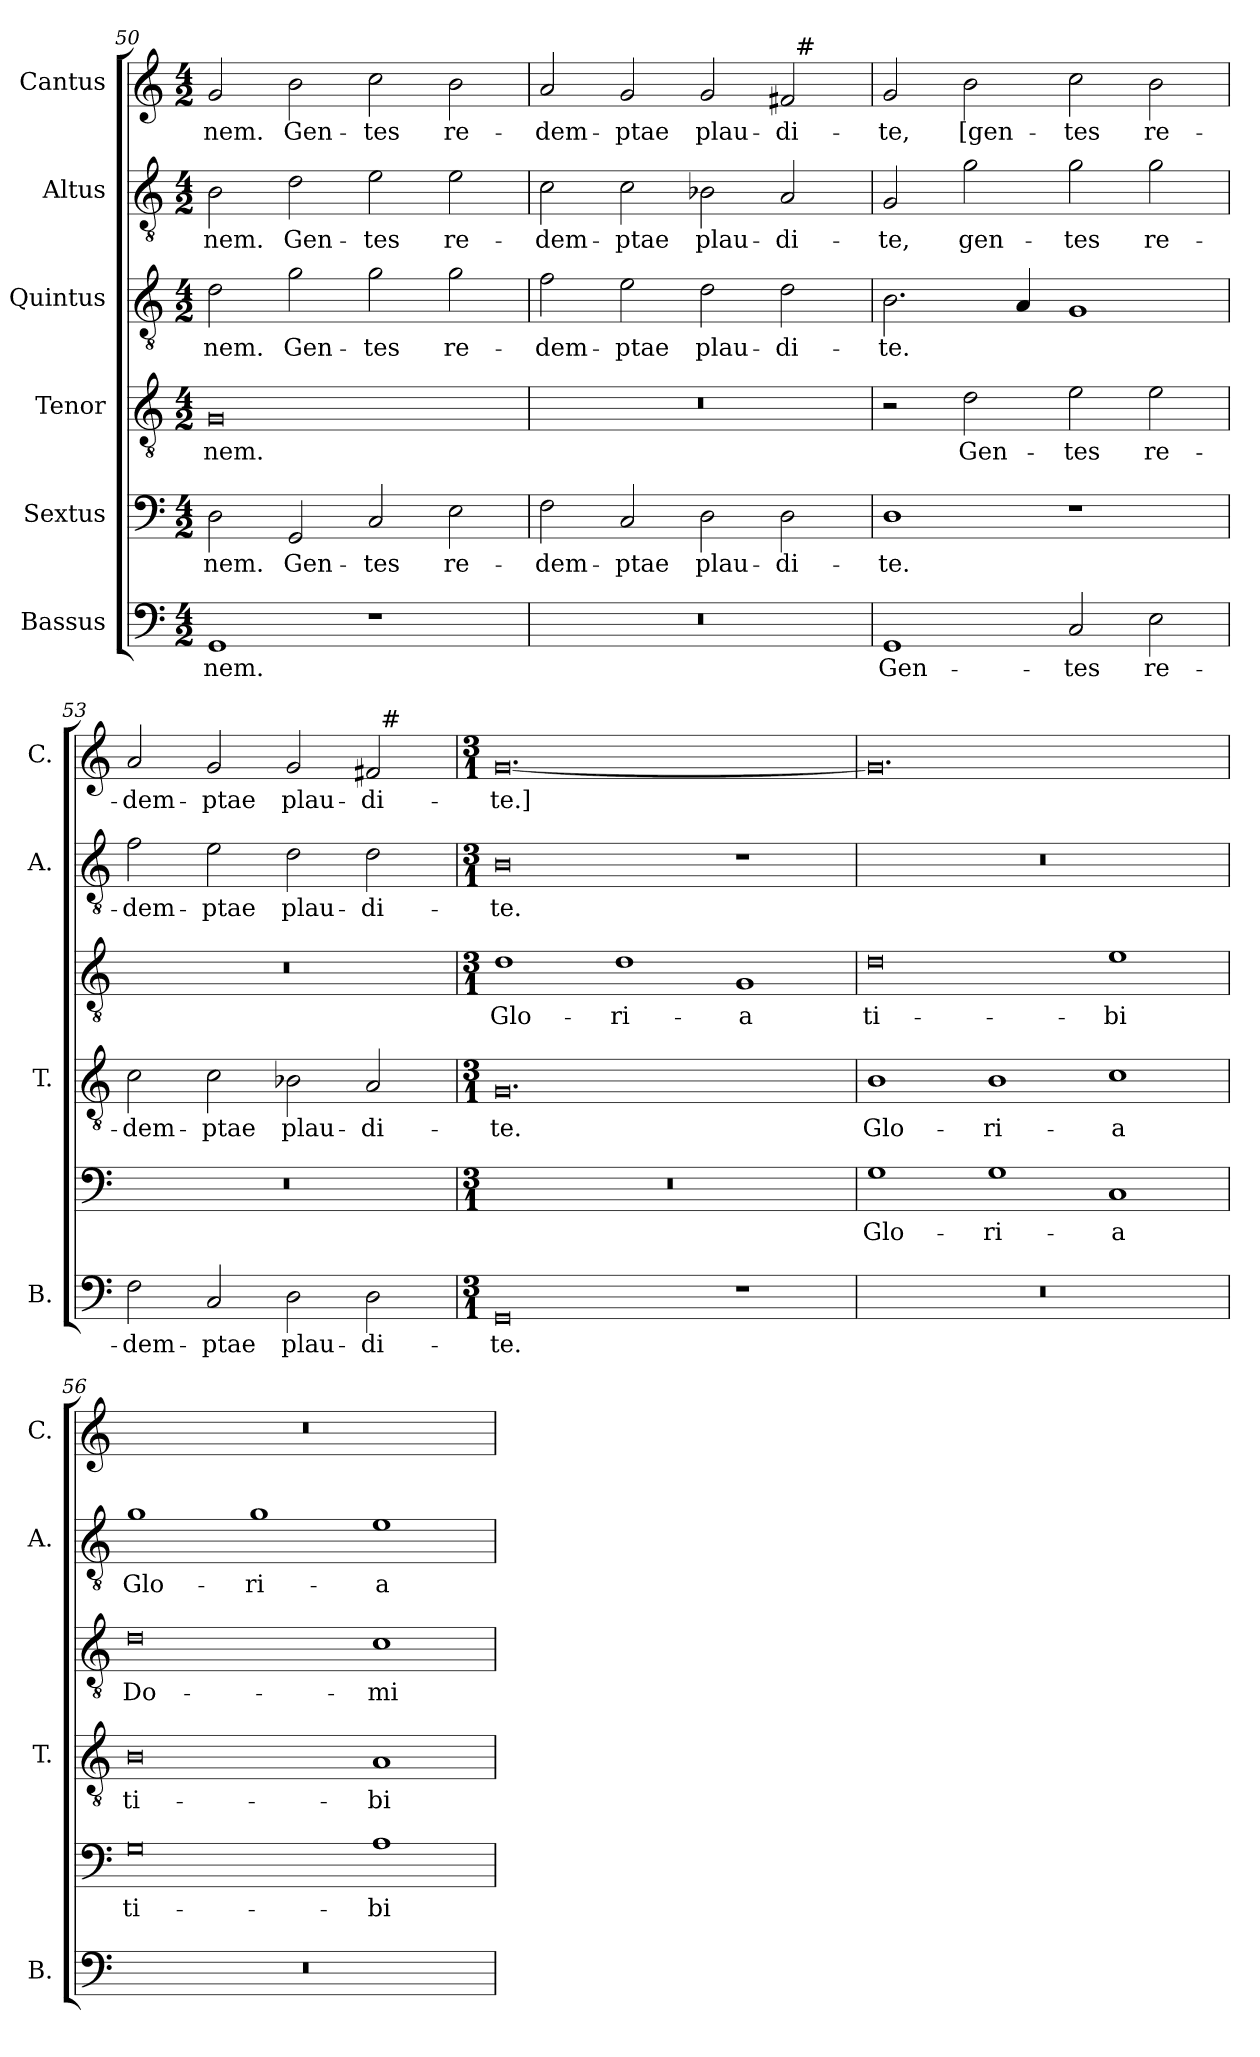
**kern	**text	**kern	**text	**kern	**text	**kern	**text	**kern	**text	**kern	**text
*part6	*part6	*part5	*part5	*part4	*part4	*part3	*part3	*part2	*part2	*part1	*part1
*staff6	*staff6	*staff5	*staff5	*staff4	*staff4	*staff3	*staff3	*staff2	*staff2	*staff1	*staff1
*I"Bassus	*	*I"Sextus	*	*I"Tenor	*	*I"Quintus	*	*I"Altus	*	*I"Cantus	*
*I'B.	*	*	*	*I'T.	*	*	*	*I'A.	*	*I'C.	*
*clefF4	*	*clefF4	*	*clefGv2	*	*clefGv2	*	*clefGv2	*	*clefG2	*
*	*	*	*	*ITrd7c12	*	*ITrd7c12	*	*ITrd7c12	*	*	*
*k[]	*	*k[]	*	*k[]	*	*k[]	*	*k[]	*	*k[]	*
*C:	*	*C:	*	*C:	*	*C:	*	*C:	*	*C:	*
*M4/2	*	*M4/2	*	*M4/2	*	*M4/2	*	*M4/2	*	*M4/2	*
=50	=50	=50	=50	=50	=50	=50	=50	=50	=50	=50	=50
!	!LO:LY:b	!	!LO:LY:b	!	!LO:LY:b	!	!LO:LY:b	!	!LO:LY:b	!	!LO:LY:b
1GG	-nem.	2D\	-nem.	0GG	-nem.	2D\	-nem.	2BB\	-nem.	2g/	-nem.
!	!	!	!LO:LY:b	!	!	!	!LO:LY:b	!	!LO:LY:b	!	!LO:LY:b
.	.	2GG/	Gen-	.	.	2G\	Gen-	2D\	Gen-	2b\	Gen-
!	!	!	!LO:LY:b	!	!	!	!LO:LY:b	!	!LO:LY:b	!	!LO:LY:b
1r	.	2C/	-tes	.	.	2G\	-tes	2E\	-tes	2cc\	-tes
!	!	!	!LO:LY:b	!	!	!	!LO:LY:b	!	!LO:LY:b	!	!LO:LY:b
.	.	2E\	re-	.	.	2G\	re-	2E\	re-	2b\	re-
!!LO:PB:g=z
=51	=51	=51	=51	=51	=51	=51	=51	=51	=51	=51	=51
!LO:N:vis=1	!	!	!LO:LY:b	!LO:N:vis=1	!	!	!LO:LY:b	!	!LO:LY:b	!	!LO:LY:b
*	*	*	*	*	*	*	*	*	*	*^	*
0r	.	2F\	-dem-	0r	.	2F\	-dem-	2C\	-dem-	2a/	1ryy	-dem-
!	!	!	!LO:LY:b	!	!	!	!LO:LY:b	!	!LO:LY:b	!	!	!LO:LY:b
.	.	2C/	-ptae	.	.	2E\	-ptae	2C\	-ptae	2g/	.	-ptae
!	!	!	!LO:LY:b	!	!	!	!LO:LY:b	!	!LO:LY:b	!	!	!LO:LY:b
.	.	2D\	plau-	.	.	2D\	plau-	2BB-X\	plau-	2g/	2ryy	plau-
!	!	!	!LO:LY:b	!	!	!	!LO:LY:b	!	!LO:LY:b	!	!	!LO:LY:b
.	.	2D\	-di-	.	.	2D\	-di-	2AA/	-di-	2f#/	32ryy	-di-
!	!	!	!	!	!	!	!	!	!	!	!LO:TX:a:t=#	!
.	.	.	.	.	.	.	.	.	.	.	4...ryy	.
=52	=52	=52	=52	=52	=52	=52	=52	=52	=52	=52	=52	=52
!	!LO:LY:b	!	!LO:LY:b	!	!	!	!LO:LY:b	!	!LO:LY:b	!	!	!LO:LY:b
*	*	*	*	*	*	*	*	*	*	*v	*v	*
1GG	Gen-	1D	-te.	2r	.	2.BB\	-te.	2GG/	-te,	2g/	-te,
!	!	!	!	!	!LO:LY:b	!	!	!	!LO:LY:b	!	!LO:LY:b
.	.	.	.	2D\	Gen-	.	.	2G\	gen-	2b\	[gen-
.	.	.	.	.	.	4AA/	.	.	.	.	.
!	!LO:LY:b	!	!	!	!LO:LY:b	!	!	!	!LO:LY:b	!	!LO:LY:b
2C/	-tes	1r	.	2E\	-tes	1GG	.	2G\	-tes	2cc\	-tes
!	!LO:LY:b	!	!	!	!LO:LY:b	!	!	!	!LO:LY:b	!	!LO:LY:b
2E\	re-	.	.	2E\	re-	.	.	2G\	re-	2b\	re-
=53	=53	=53	=53	=53	=53	=53	=53	=53	=53	=53	=53
!	!LO:LY:b	!LO:N:vis=1	!	!	!LO:LY:b	!LO:N:vis=1	!	!	!LO:LY:b	!	!LO:LY:b
*	*	*	*	*	*	*	*	*	*	*^	*
2F\	-dem-	0r	.	2C\	-dem-	0r	.	2F\	-dem-	2a/	1ryy	-dem-
!	!LO:LY:b	!	!	!	!LO:LY:b	!	!	!	!LO:LY:b	!	!	!LO:LY:b
2C/	-ptae	.	.	2C\	-ptae	.	.	2E\	-ptae	2g/	.	-ptae
!	!LO:LY:b	!	!	!	!LO:LY:b	!	!	!	!LO:LY:b	!	!	!LO:LY:b
2D\	plau-	.	.	2BB-X\	plau-	.	.	2D\	plau-	2g/	2ryy	plau-
!	!LO:LY:b	!	!	!	!LO:LY:b	!	!	!	!LO:LY:b	!	!	!LO:LY:b
2D\	-di-	.	.	2AA/	-di-	.	.	2D\	-di-	2f#/	32ryy	-di-
!	!	!	!	!	!	!	!	!	!	!	!LO:TX:a:t=#	!
.	.	.	.	.	.	.	.	.	.	.	4...ryy	.
*	*	*	*	*	*	*	*	*	*	*v	*v	*
=54	=54	=54	=54	=54	=54	=54	=54	=54	=54	=54	=54
*M3/1	*	*M3/1	*	*M3/1	*	*M3/1	*	*M3/1	*	*M3/1	*
*	*	*	*	*	*	*	*	*	*	*^	*
!	!LO:LY:b	!LO:N:vis=1	!	!	!LO:LY:b	!	!LO:LY:b	!	!LO:LY:b	!	!	!LO:LY:b
*	*	*	*	*	*	*	*	*	*	*v	*v	*
0GG	-te.	0.r	.	0.GG	-te.	1D	Glo-	0BB	-te.	[<0.g	-te.]
!	!	!	!	!	!	!	!LO:LY:b	!	!	!	!
.	.	.	.	.	.	1D	-ri-	.	.	.	.
!	!	!	!	!	!	!	!LO:LY:b	!	!	!	!
1r	.	.	.	.	.	1GG	-a	1r	.	.	.
=55	=55	=55	=55	=55	=55	=55	=55	=55	=55	=55	=55
!LO:N:vis=1	!	!	!LO:LY:b	!	!LO:LY:b	!	!LO:LY:b	!LO:N:vis=1	!	!	!
0.r	.	1G	Glo-	1BB	Glo-	0D	ti-	0.r	.	0.g]	.
!	!	!	!LO:LY:b	!	!LO:LY:b	!	!	!	!	!	!
.	.	1G	-ri-	1BB	-ri-	.	.	.	.	.	.
!	!	!	!LO:LY:b	!	!LO:LY:b	!	!LO:LY:b	!	!	!	!
.	.	1C	-a	1C	-a	1E	-bi	.	.	.	.
!!LO:LB:g=z
=56	=56	=56	=56	=56	=56	=56	=56	=56	=56	=56	=56
!LO:N:vis=1	!	!	!LO:LY:b	!	!LO:LY:b	!	!LO:LY:b	!	!LO:LY:b	!LO:N:vis=1	!
0.r	.	0G	ti-	0BB	ti-	0D	Do-	1G	Glo-	0.r	.
!	!	!	!	!	!	!	!	!	!LO:LY:b	!	!
.	.	.	.	.	.	.	.	1G	-ri-	.	.
!	!	!	!LO:LY:b	!	!LO:LY:b	!	!LO:LY:b	!	!LO:LY:b	!	!
.	.	1A	-bi	1AA	-bi	1C	-mi-	1E	-a	.	.
=	=	=	=	=	=	=	=	=	=	=	=
*-	*-	*-	*-	*-	*-	*-	*-	*-	*-	*-	*-
